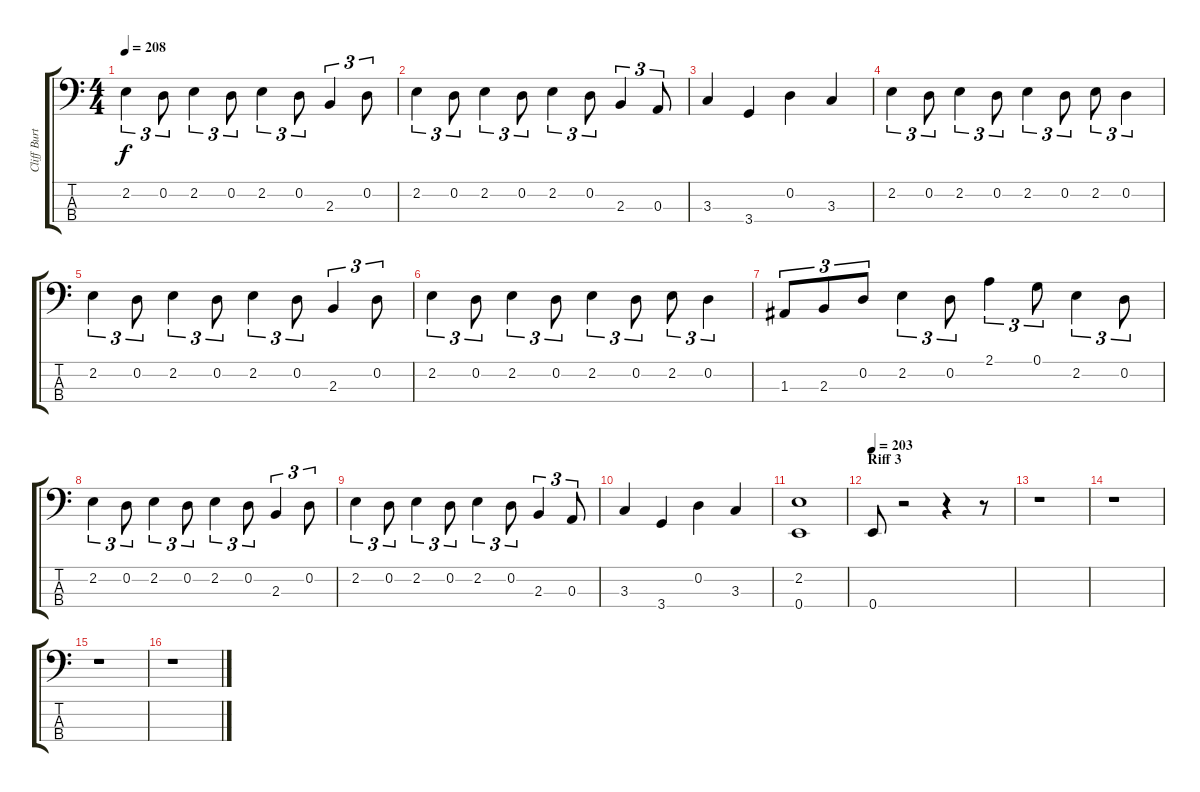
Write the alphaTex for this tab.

\track ("Cliff Burton (Bass)" "Cliff Burt") {instrument electricbassfinger}
\staff {score tabs}
\tuning (G2 D2 A1 E1) {hide}
\ts (4 4)
\tempo 208
\clef f4
\ks c
2.2.4{tu (3 2) dy f} 0.2.8{tu (3 2)} 2.2.4{tu (3 2)} 0.2.8{tu (3 2)} 2.2.4{tu (3 2)} 0.2.8{tu (3 2)} 2.3.4{tu (3 2)} 0.2.8{tu (3 2)} |
2.2.4{tu (3 2)} 0.2.8{tu (3 2)} 2.2.4{tu (3 2)} 0.2.8{tu (3 2)} 2.2.4{tu (3 2)} 0.2.8{tu (3 2)} 2.3.4{tu (3 2)} 0.3.8{tu (3 2)} |
3.3.4 3.4.4 0.2.4 3.3.4 |
2.2.4{tu (3 2)} 0.2.8{tu (3 2)} 2.2.4{tu (3 2)} 0.2.8{tu (3 2)} 2.2.4{tu (3 2)} 0.2.8{tu (3 2)} 2.2.8{tu (3 2)} 0.2.4{tu (3 2)} |
2.2.4{tu (3 2)} 0.2.8{tu (3 2)} 2.2.4{tu (3 2)} 0.2.8{tu (3 2)} 2.2.4{tu (3 2)} 0.2.8{tu (3 2)} 2.3.4{tu (3 2)} 0.2.8{tu (3 2)} |
2.2.4{tu (3 2)} 0.2.8{tu (3 2)} 2.2.4{tu (3 2)} 0.2.8{tu (3 2)} 2.2.4{tu (3 2)} 0.2.8{tu (3 2)} 2.2.8{tu (3 2)} 0.2.4{tu (3 2)} |
1.3.8{tu (3 2)} 2.3.8{tu (3 2)} 0.2.8{tu (3 2)} 2.2.4{tu (3 2)} 0.2.8{tu (3 2)} 2.1.4{tu (3 2)} 0.1.8{tu (3 2)} 2.2.4{tu (3 2)} 0.2.8{tu (3 2)} |
2.2.4{tu (3 2)} 0.2.8{tu (3 2)} 2.2.4{tu (3 2)} 0.2.8{tu (3 2)} 2.2.4{tu (3 2)} 0.2.8{tu (3 2)} 2.3.4{tu (3 2)} 0.2.8{tu (3 2)} |
2.2.4{tu (3 2)} 0.2.8{tu (3 2)} 2.2.4{tu (3 2)} 0.2.8{tu (3 2)} 2.2.4{tu (3 2)} 0.2.8{tu (3 2)} 2.3.4{tu (3 2)} 0.3.8{tu (3 2)} |
3.3.4 3.4.4 0.2.4 3.3.4 |
(2.2 0.4).1 |
\section ("" "Riff 3")
\tempo 203
0.4.8 r.2 r.4 r.8 |
r.1 |
r.1 |
r.1 |
r.1
